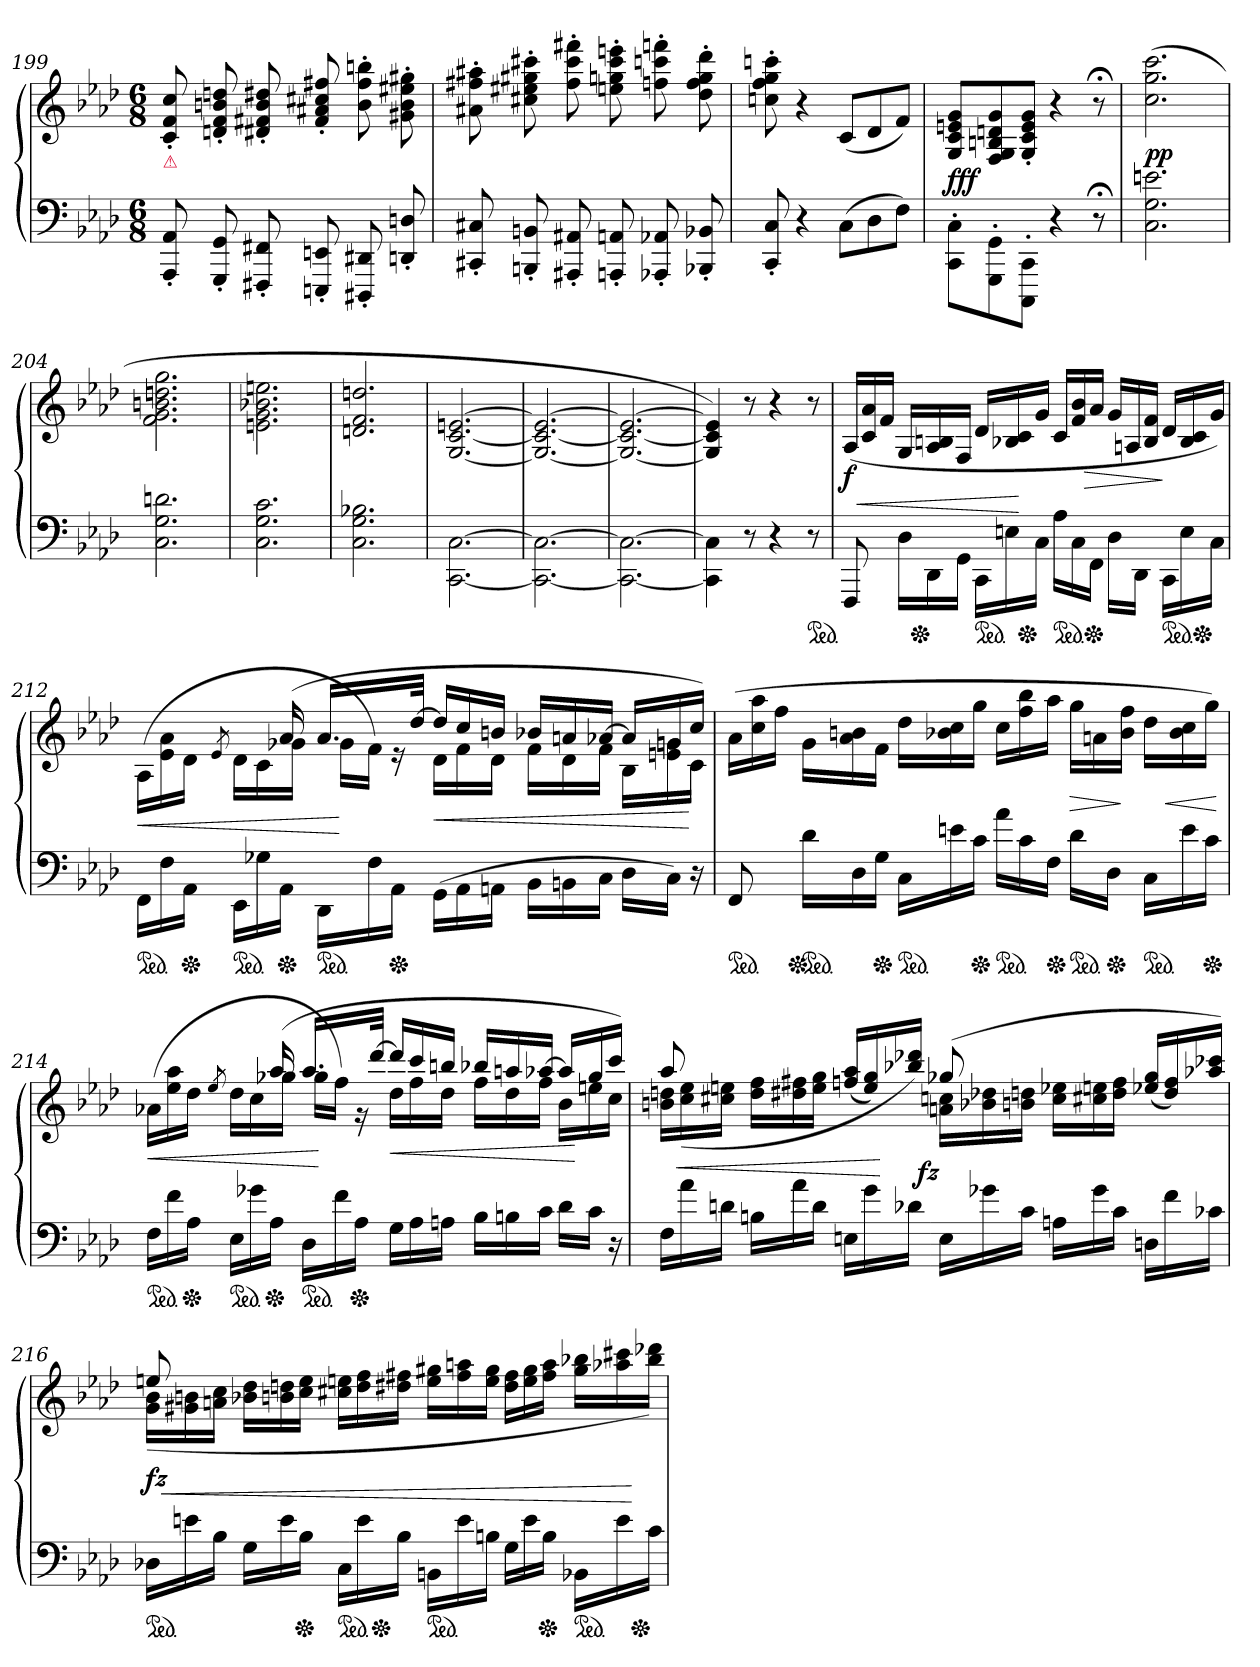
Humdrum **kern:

**kern	**kern	**dynam
*part1	*part1	*part1
*staff2	*staff1	*staff1/2
*clefF4	*clefG2	*
*k[b-e-a-d-]	*k[b-e-a-d-]	*
*M6/8	*M6/8	*
=199	=199	=199
!	!LO:TX:b:i:color=crimson:t=⚠	!
8AAA-'< 8AA-'<	8c'< 8f'< 8cc'<	.
8GGG'< 8GG'<	8dn'< 8f'< 8bn'< 8ddn'<	.
8FFF#X'< 8FF#X'<	8d#X'< 8f#X'< 8b'< 8dd#X'<	.
8EEEn'< 8EEn'<	8f#'</ 8a#X'</ 8cc#X'</ 8ff#X'</	.
8DDD#X'< 8DD#X'<	8b'> 8ff#'> 8bbn'>	.
8DDn'< 8Dn'<	8g#X'> 8b'> 8ee#X'> 8gg#X'>	.
=200	=200	=200
8CC#X'< 8C#X'<	8a#X'> 8ff#X'> 8aa#X'>	.
8BBBn'< 8BBn'<	8cc#X'> 8ee#X'> 8gg#X'> 8ccc#X'>	.
8AAA#X'< 8AA#X'<	8ff#'> 8ccc#'> 8fff#X'>	.
8AAAn'< 8AAn'<	8een'> 8ggn'> 8ccc#'> 8eeen'>	.
8AAA-X'< 8AA-X'<	8ffn'> 8cccn'> 8fffn'>	.
8BBB-X'< 8BB-X'<	8dd-'> 8ff'> 8gg'> 8ddd-'>	.
=201	=201	=201
8CC'< 8C'<	8ccn'> 8ff'> 8gg'> 8cccn'>	.
4r	4r	.
(>8CL	(<8cL	.
8D-	8d-	.
8FJ)	8fJ)	.
=202	=202	=202
8CC'>\ 8C'>\L	8G 8c 8en 8gL	fff
8GGG'>\ 8GG'>\	8F/ 8G/ 8Bn/ 8dn/ 8g/	.
8CCC'>\ 8CC'>\J	8G'</ 8c'</ 8e'</ 8g'</J	.
4r	4r	.
8r;<	8r;<	.
=203	=203	=203
2.C 2.G 2.en	(>2.cc 2.gg 2.ccc	pp
=204	=204	=204
2.C 2.G 2.dn	2.f 2.g 2.bn 2.ddn 2.gg	.
=205	=205	=205
2.C 2.G 2.c	2.en\ 2.g\ 2.b-X\ 2.een\	.
=206	=206	=206
2.C 2.G 2.B-X	2.dn 2.f 2.ddn	.
=207	=207	=207
[<2.CC\ [<2.C\	[>2.G/ [>2.c/ [>2.en/	.
=208	=208	=208
2.CC_<\ 2.C_<\	2.G_>/ 2.c_>/ 2.en_>/	.
=209	=209	=209
2.CC_\ 2.C_\	2.G_/ 2.c_/ 2.en_/	.
=210	=210	=210
4CC]\ 4C]\	4G]/ 4c]/ 4en]/)	.
8r	8r	.
4r	4r	.
*ped	*	*
8r	8r	.
=211	=211	=211
*	*Xtuplet	*
8FFF/	(>24A-/LL	f
.	24c 24a-	<
.	24fJJ	.
*Xtuplet	*	*
24D-\LL	24G/LL	.
*Xped	*	*
24DD-\	24A-/ 24Bn/	.
24GG\JJ	24F/JJ	.
*ped	*	*
24CC\LL	24d-LL	.
24En\	24B-X 24c	.
*Xped	*	*
24C\JJ	24gJJ	[
*ped	*	*
24A-\LL	24cLL	.
24C\	24f 24b-	.
*Xped	*	*
24FF\JJ	24a-JJ	>
16D-\LL	24gLL	.
.	24An	.
16DD-\JJ	.	.
.	24B- 24fJJ	.
*ped	*	*
24CC\LL	24d-LL	]
24E\	24B- 24c	.
*Xped	*	*
24C\JJ	24gJJ)	.
=212	=212	=212
*	*^	*
*ped	*	*	*
24FF\LL	8ryy	(<24A-\LL	<
24F\	.	24e-\ 24a-\	.
*Xped	*	*	*
24AA-\JJ	.	24d-\JJ	.
.	.	8qe-	.
*ped	*	*	*
24EE-\LL	12ryy	24d-LL	.
24G-X\	.	24c	.
*Xped	*	*	*
24AA-\JJ	(>24a-	24g-XJJ	.
*ped	*	*	*
24DD-\LL	16.a-LL	24g-LL	.
24F\	.	24fJJ)	[
*Xped	*	*	*
24AA-\JJ	.	24re	.
.	[32dd-JJk	.	.
!	!	!	!LO:HP:n=1:b
(>24GG\LL	24dd-LL]	24d-LL	> <
24AA-\	24cc	24f	.
24AAn\JJ	24bnJJ	24d-JJ	.
24BB-\LL	24b-XLL	24fLL	.
24BBn\	24an	24d-	.
24C\JJ	[24a-XJJ	24fJJ	.
24D-\LL	24a-LL]	24B-LL	.
24C\JJ)	24gn	24en 24gn	.
24r	24ccJJ)	24cJJ	] [
=213	=213	=213	=213
*ped	*	*	*
8FF	(>24a-LL	12ryy	.
.	24cc 24aa-	.	.
.	24ffJJ	48ryy	.
*Xped	*	*	*
.	.	3ryy	.
*ped	*	*	*
24d-LL	24g\LL	.	.
24D-	24a-\ 24bn\	.	.
*Xped	*	*	*
24GJJ	24f\JJ	.	.
*ped	*	*	*
24CLL	24dd-LL	.	.
24en	24b-X 24cc	.	.
*Xped	*	*	*
24cJJ	24ggJJ	.	.
*ped	*	*	*
24a-LL	24ccLL	.	.
24c	24ff 24bb-	.	.
.	.	6...ryy	.
*Xped	*	*	*
24FJJ	24aa-JJ	.	.
*ped	*	*	*
16d-LL	24ggLL	.	>
.	24an	.	.
*Xped	*	*	*
16D-JJ	.	.	.
.	24b- 24ffJJ	.	]
*ped	*	*	*
24CLL	24dd-LL	.	.
24e	24b- 24cc	.	<
*Xped	*	*	*
24cJJ	24ggJJ)	.	.
.	.	.	[
=214	=214	=214	=214
*ped	*	*	*
24FLL	8ryy	(<24a-XLL	<
24f	.	24ee- 24aa-	.
*Xped	*	*	*
24A-JJ	.	24dd-JJ	.
.	.	8qee-	.
*ped	*	*	*
24E-LL	12ryy	24dd-LL	.
24g-X	.	24cc	.
*Xped	*	*	*
24A-JJ	(>24aa-	24gg-XJJ	.
*ped	*	*	*
24D-LL	16.aa-LL	24gg-LL	.
24f	.	24ffJJ)	[
*Xped	*	*	*
24A-JJ	.	24r	.
.	[32ddd-JJk	.	.
!	!	!	!LO:HP:b
24GLL	24ddd-LL]	24dd-LL	<
24A-	24ccc	24ff	.
24AnJJ	24bbnJJ	24dd-JJ	.
24B-LL	24bb-XLL	24ffLL	.
24Bn	24aan	24dd-	.
24cJJ	[24aa-XJJ	24ffJJ	.
24d-LL	24aa-LL]	24b-LL	.
24cJJ	24gg-	24een	[
24r	24cccJJ)	24ccJJ	.
=215	=215	=215	=215
*	*	*^	*
24FLL	8aa-	24bn 24ddnLL	3ryy	.
24a-	.	(>24cc 24ee-	.	<
24dnJJ	.	24cc#X 24eenJJ	.	.
24BnLL	8ryy	24dd 24ffLL	.	.
24a-	.	24dd#X 24ff#X	.	.
24dJJ	.	24ee 24ggJJ	.	.
24EnLL	(<24ffn/ 24aa-/LL	8ryy	.	.
24g	24ee/ 24gg/)	.	.	.
24d-XJJ	24bb-X/ 24ddd-X/JJ)	.	48ryy	[
.	.	.	3ryy	fz
24ELL	(>8gg-X	24an 24ccnLL	.	.
24g-X	.	24b-X 24dd-X	.	.
24cJJ	.	24bn 24ddnJJ	.	.
24AnLL	8ryy	24cc 24ee-XLL	.	.
24g-	.	24cc#X 24een	.	.
24cJJ	.	24dd 24ffJJ	.	.
24DnLL	(<24ee-X/ 24gg-/LL	8ryy	.	.
24f	24dd/ 24ff/)	.	.	.
.	.	.	24.ryy	.
24c-XJJ	24aa-X/ 24ccc-X/JJ)	.	.	.
*	*	*v	*v	*
=216	=216	=216	=216
*ped	*	*	*
24D-XLL	8een	(>24g 24b-LL	fz
24en	.	24g#X 24bn	<
24B-JJ	.	24an 24ccJJ	.
24GLL	4ryy	24b-X 24dd-LL	.
24e	.	24bn 24ddn	.
*Xped	*	*	*
24B-JJ	.	24cc 24eeJJ	.
*ped	*	*	*
24CLL	.	24cc#X 24eenLL	.
24e	.	24dd 24ff	.
*Xped	*	*	*
24B-JJ	.	24dd#X 24ff#XJJ	.
*ped	*	*	*
24BBnLL	4.ryy	24ee 24gg#XLL	.
24e	.	24ff# 24aan	.
24BnJJ	.	24ee 24gg#JJ	.
24GLL	.	24dd# 24ff#LL	.
24e	.	24ee 24gg#	.
*Xped	*	*	*
24BJJ	.	24ff# 24aaJJ	.
*ped	*	*	*
24BB-XLL	.	24gg# 24bb-XLL	.
24e	.	24aa-X 24ccc#X	.
*Xped	*	*	*
24cJJ	.	24bb- 24ddd-XJJ)	[
*	*v	*v	*
=	=	=
*-	*-	*-
